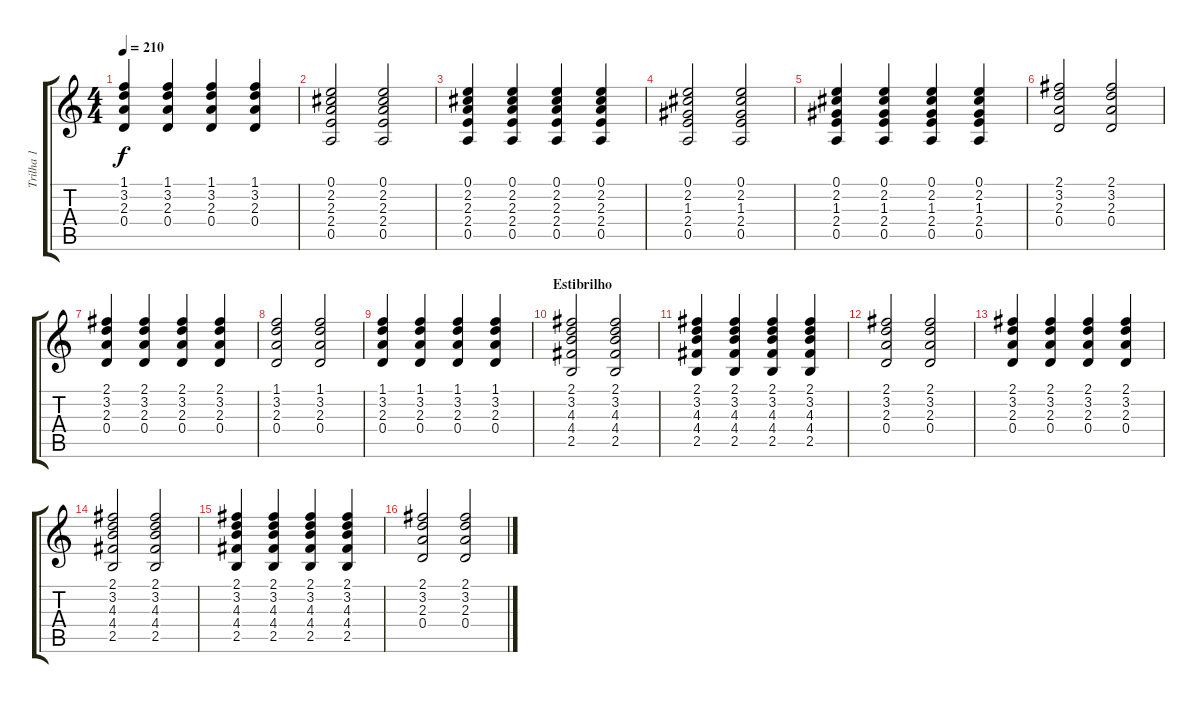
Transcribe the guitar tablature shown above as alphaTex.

\track ("Trilha 1" "Trilha 1") {instrument acousticguitarnylon}
\staff {score tabs}
\tuning (E4 B3 G3 D3 A2 E2) {hide}
\ts (4 4)
\tempo 210
\clef g2
\ks c
(1.1 3.2 2.3 0.4).4{dy f} (1.1 3.2 2.3 0.4).4 (1.1 3.2 2.3 0.4).4 (1.1 3.2 2.3 0.4).4 |
(0.1 2.2 2.3 2.4 0.5).2 (0.1 2.2 2.3 2.4 0.5).2 |
(0.1 2.2 2.3 2.4 0.5).4 (0.1 2.2 2.3 2.4 0.5).4 (0.1 2.2 2.3 2.4 0.5).4 (0.1 2.2 2.3 2.4 0.5).4 |
(0.1 2.2 1.3 2.4 0.5).2 (0.1 2.2 1.3 2.4 0.5).2 |
(0.1 2.2 1.3 2.4 0.5).4 (0.1 2.2 1.3 2.4 0.5).4 (0.1 2.2 1.3 2.4 0.5).4 (0.1 2.2 1.3 2.4 0.5).4 |
(2.1 3.2 2.3 0.4).2 (2.1 3.2 2.3 0.4).2 |
(2.1 3.2 2.3 0.4).4 (2.1 3.2 2.3 0.4).4 (2.1 3.2 2.3 0.4).4 (2.1 3.2 2.3 0.4).4 |
(1.1 3.2 2.3 0.4).2 (1.1 3.2 2.3 0.4).2 |
(1.1 3.2 2.3 0.4).4 (1.1 3.2 2.3 0.4).4 (1.1 3.2 2.3 0.4).4 (1.1 3.2 2.3 0.4).4 |
\section ("" "Estibrilho")
(2.1 3.2 4.3 4.4 2.5).2 (2.1 3.2 4.3 4.4 2.5).2 |
(2.1 3.2 4.3 4.4 2.5).4 (2.1 3.2 4.3 4.4 2.5).4 (2.1 3.2 4.3 4.4 2.5).4 (2.1 3.2 4.3 4.4 2.5).4 |
(2.1 3.2 2.3 0.4).2 (2.1 3.2 2.3 0.4).2 |
(2.1 3.2 2.3 0.4).4 (2.1 3.2 2.3 0.4).4 (2.1 3.2 2.3 0.4).4 (2.1 3.2 2.3 0.4).4 |
(2.1 3.2 4.3 4.4 2.5).2 (2.1 3.2 4.3 4.4 2.5).2 |
(2.1 3.2 4.3 4.4 2.5).4 (2.1 3.2 4.3 4.4 2.5).4 (2.1 3.2 4.3 4.4 2.5).4 (2.1 3.2 4.3 4.4 2.5).4 |
(2.1 3.2 2.3 0.4).2 (2.1 3.2 2.3 0.4).2
